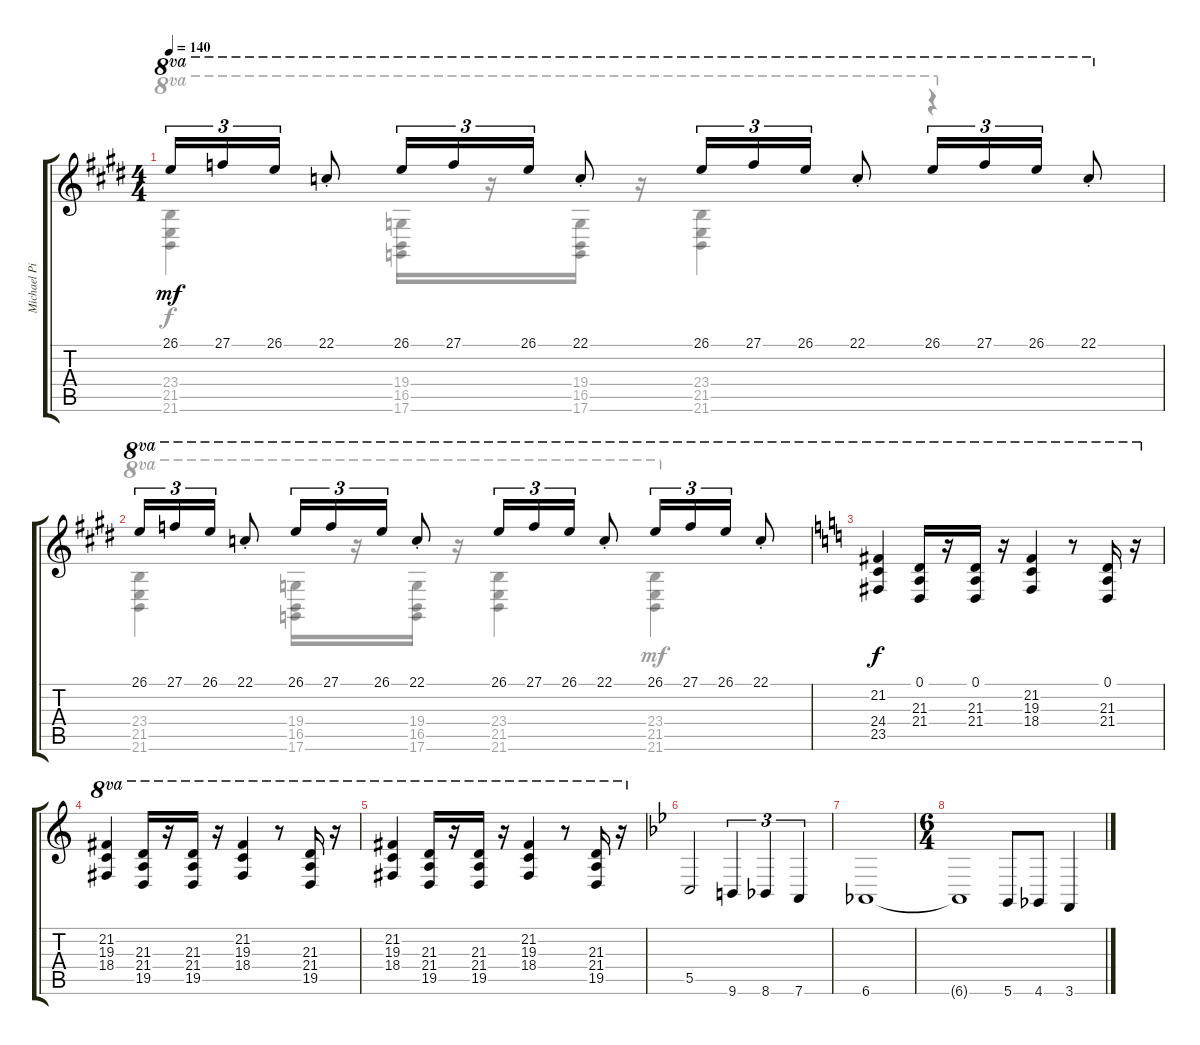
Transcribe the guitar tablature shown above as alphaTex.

\track ("Michael Pinnella (keyboard)" "Michael Pi") {instrument stringensemble1}
\staff {score tabs}
\tuning (D4 A3 F3 C3 G2 D2) {hide}
\voice
\ts (4 4)
\tempo 140
\clef g2
\ks c#minor
26.1.16{tu (3 2) ot 8va dy mf} 27.1.16{tu (3 2) ot 8va} 26.1.16{tu (3 2) ot 8va} 22.1{st}.8{ot 8va} 26.1.16{tu (3 2) ot 8va} 27.1.16{tu (3 2) ot 8va} 26.1.16{tu (3 2) ot 8va} 22.1{st}.8{ot 8va} 26.1.16{tu (3 2) ot 8va} 27.1.16{tu (3 2) ot 8va} 26.1.16{tu (3 2) ot 8va} 22.1{st}.8{ot 8va} 26.1.16{tu (3 2) ot 8va} 27.1.16{tu (3 2) ot 8va} 26.1.16{tu (3 2) ot 8va} 22.1{st}.8{ot 8va} |
26.1.16{tu (3 2) ot 8va} 27.1.16{tu (3 2) ot 8va} 26.1.16{tu (3 2) ot 8va} 22.1{st}.8{ot 8va} 26.1.16{tu (3 2) ot 8va} 27.1.16{tu (3 2) ot 8va} 26.1.16{tu (3 2) ot 8va} 22.1{st}.8{ot 8va} 26.1.16{tu (3 2) ot 8va} 27.1.16{tu (3 2) ot 8va} 26.1.16{tu (3 2) ot 8va} 22.1{st}.8{ot 8va} 26.1.16{tu (3 2) ot 8va} 27.1.16{tu (3 2) ot 8va} 26.1.16{tu (3 2) ot 8va} 22.1{st}.8{ot 8va} |
\ks aminor
(21.2 24.4 23.5).4{ot 8va dy f} (0.1 21.3 21.4).16{ot 8va} r.16{ot 8va} (0.1 21.3 21.4).16{ot 8va} r.16{ot 8va} (21.2 19.3 18.4).4{ot 8va} r.8{ot 8va} (0.1 21.3 21.4).16{ot 8va} r.16{ot 8va} |
(21.2 19.3 18.4).4{ot 8va} (21.3 21.4 19.5).16{ot 8va} r.16{ot 8va} (21.3 21.4 19.5).16{ot 8va} r.16{ot 8va} (21.2 19.3 18.4).4{ot 8va} r.8{ot 8va} (21.3 21.4 19.5).16{ot 8va} r.16{ot 8va} |
(21.2 19.3 18.4).4{ot 8va} (21.3 21.4 19.5).16{ot 8va} r.16{ot 8va} (21.3 21.4 19.5).16{ot 8va} r.16{ot 8va} (21.2 19.3 18.4).4{ot 8va} r.8{ot 8va} (21.3 21.4 19.5).16{ot 8va} r.16{ot 8va} |
\ks gminor
5.5.2 9.6.4{tu (3 2)} 8.6.4{tu (3 2)} 7.6.4{tu (3 2)} |
6.6.1 |
\ts (6 4)
6.6{t}.1 5.6.8 4.6.8 3.6.4
\voice
\clef g2
\ottava regular
\simile none
\ks c#minor
(23.4 21.5 21.6).4{ot 8va dy f} (19.4 16.5 17.6).16{ot 8va} r.16{ot 8va} (19.4 16.5 17.6).16{ot 8va} r.16{ot 8va} (23.4 21.5 21.6).4{ot 8va} r.4{ot 8va} |
(23.4 21.5 21.6).4{ot 8va} (19.4 16.5 17.6).16{ot 8va} r.16{ot 8va} (19.4 16.5 17.6).16{ot 8va} r.16{ot 8va} (23.4 21.5 21.6).4{ot 8va} (23.4 21.5 21.6).4{ot 8va dy mf} |
\ks aminor
|
|
|
\ks gminor
|
|
